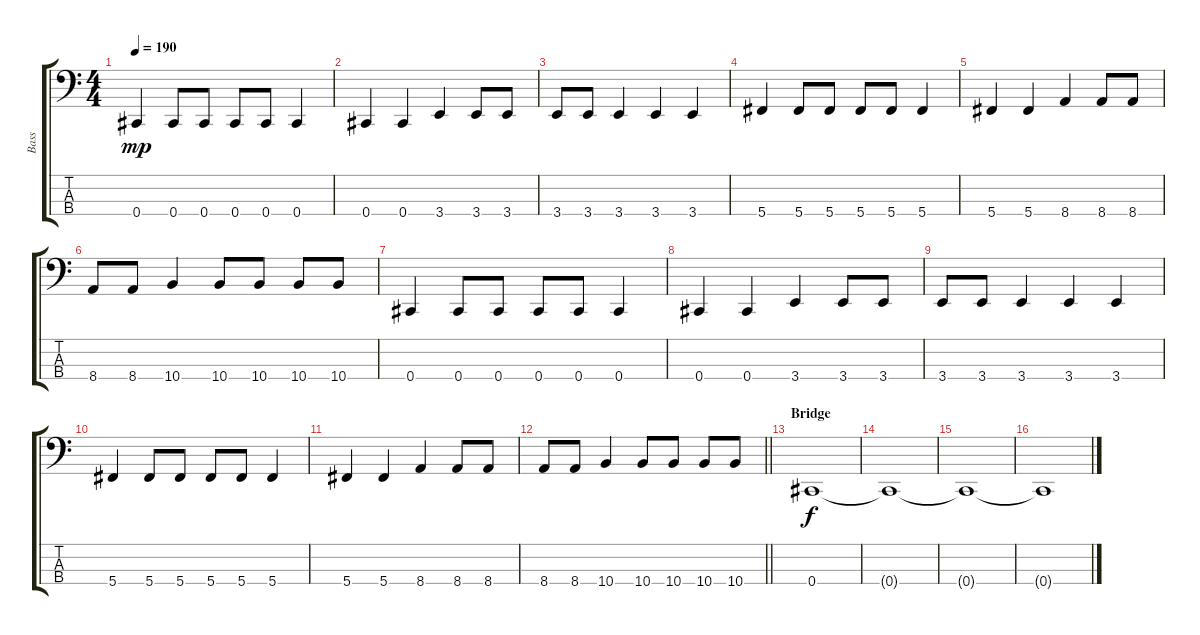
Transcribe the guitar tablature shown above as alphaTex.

\track ("Bass" "Bass") {instrument electricbasspick}
\staff {score tabs}
\tuning (Gb2 Db2 Ab1 Db1) {hide}
\ts (4 4)
\tempo 190
\clef f4
\ks c
0.4.4{dy mp} 0.4.8 0.4.8 0.4.8 0.4.8 0.4.4 |
0.4.4 0.4.4 3.4.4 3.4.8 3.4.8 |
3.4.8 3.4.8 3.4.4 3.4.4 3.4.4 |
5.4.4 5.4.8 5.4.8 5.4.8 5.4.8 5.4.4 |
5.4.4 5.4.4 8.4.4 8.4.8 8.4.8 |
8.4.8 8.4.8 10.4.4 10.4.8 10.4.8 10.4.8 10.4.8 |
0.4.4 0.4.8 0.4.8 0.4.8 0.4.8 0.4.4 |
0.4.4 0.4.4 3.4.4 3.4.8 3.4.8 |
3.4.8 3.4.8 3.4.4 3.4.4 3.4.4 |
5.4.4 5.4.8 5.4.8 5.4.8 5.4.8 5.4.4 |
5.4.4 5.4.4 8.4.4 8.4.8 8.4.8 |
\barLineRight lightlight
8.4.8 8.4.8 10.4.4 10.4.8 10.4.8 10.4.8 10.4.8 |
\section ("" "Bridge")
0.4.1{dy f} |
0.4{t}.1 |
0.4{t}.1 |
0.4{t}.1
